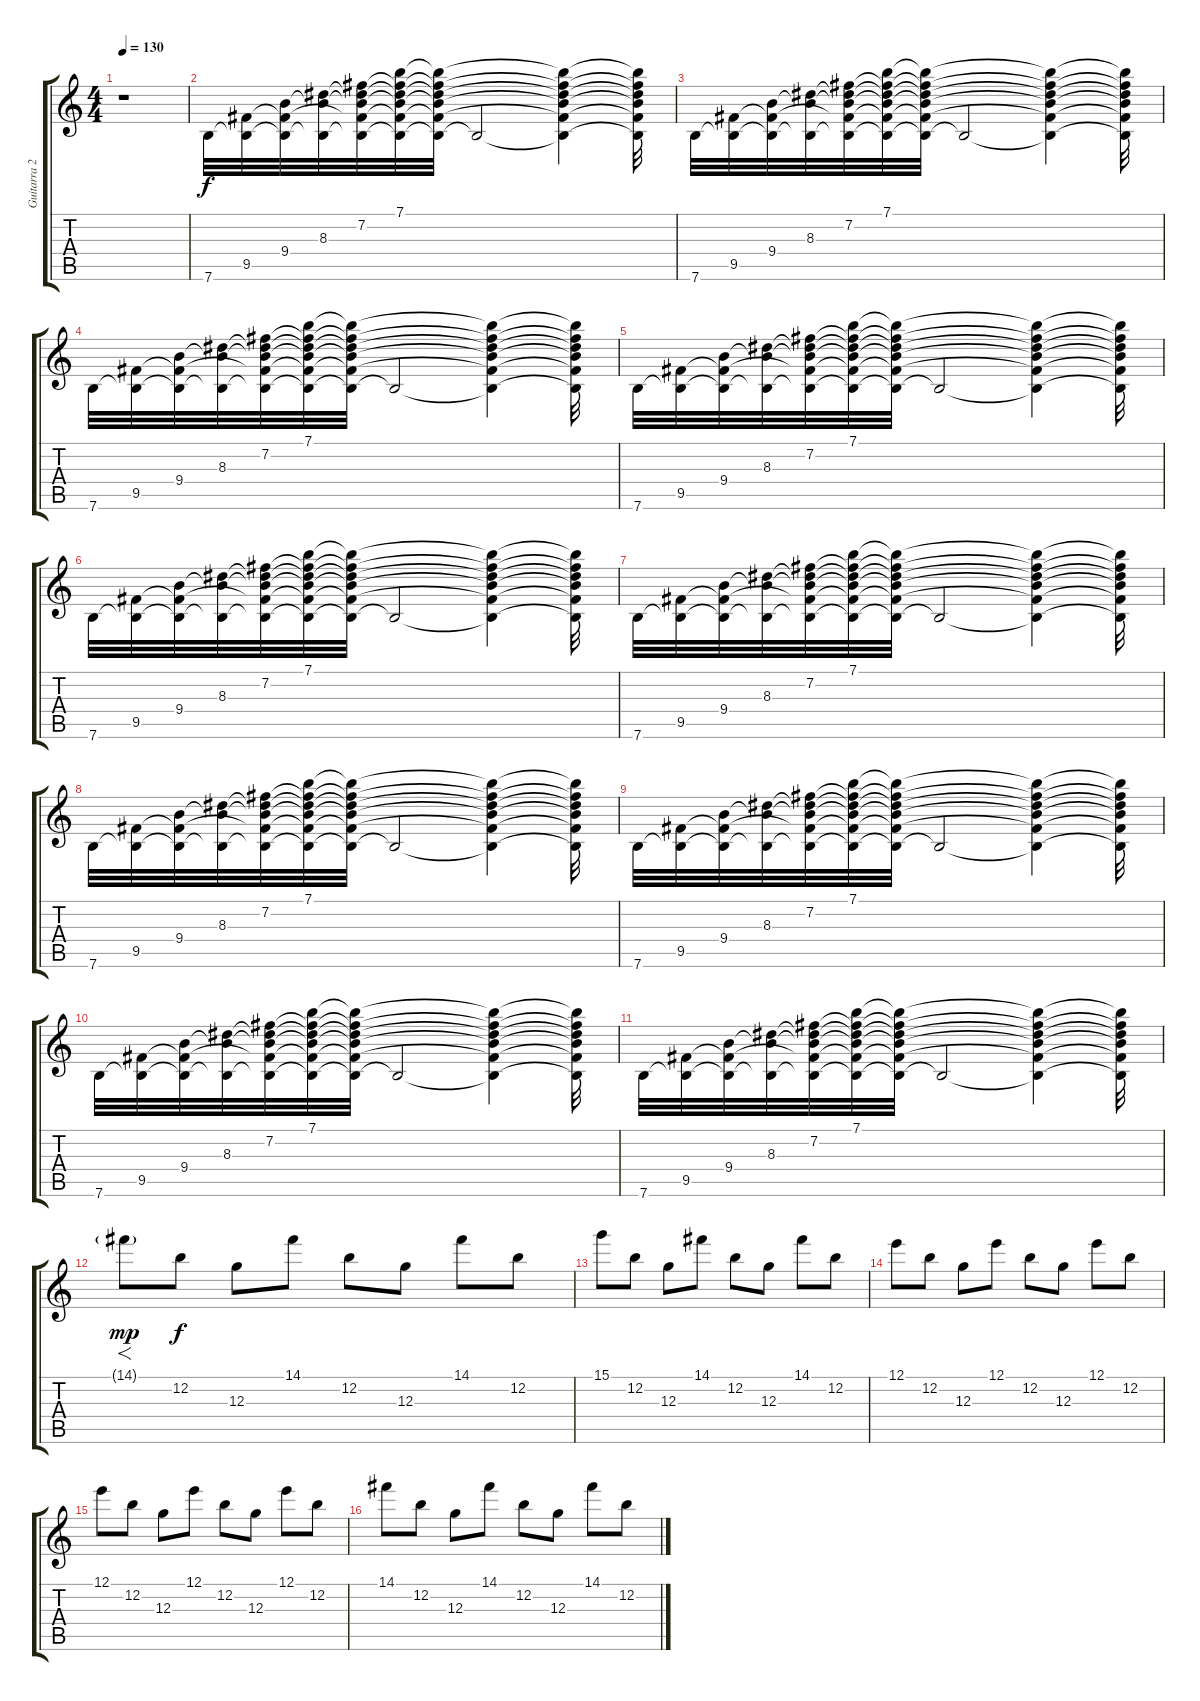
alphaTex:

\track ("Guitarra 2" "Guitarra 2") {instrument distortionguitar}
\staff {score tabs}
\tuning (E4 B3 G3 D3 A2 E2) {hide}
\ts (4 4)
\tempo 130
\clef g2
\ks c
r.1{dy f instrument distortionguitar} |
7.6.32{instrument electricguitarclean} (9.5 7.6{t}).32 (9.4 9.5{t} 7.6{t}).32 (8.3 9.4{t} 7.6{t}).32 (7.2 8.3{t} 9.4{t} 9.5{t} 7.6{t}).32 (7.1 7.2{t} 8.3{t} 9.4{t} 9.5{t} 7.6{t}).32 (7.1{t} 7.2{t} 8.3{t} 9.4{t} 9.5{t} 7.6{t}).32 7.6{t}.2 (7.1{t} 7.2{t} 8.3{t} 9.4{t} 9.5{t} 7.6{t}).4 (7.1{t} 7.2{t} 8.3{t} 9.4{t} 9.5{t} 7.6{t}).32 |
7.6.32 (9.5 7.6{t}).32 (9.4 9.5{t} 7.6{t}).32 (8.3 9.4{t} 7.6{t}).32 (7.2 8.3{t} 9.4{t} 9.5{t} 7.6{t}).32 (7.1 7.2{t} 8.3{t} 9.4{t} 9.5{t} 7.6{t}).32 (7.1{t} 7.2{t} 8.3{t} 9.4{t} 9.5{t} 7.6{t}).32 7.6{t}.2 (7.1{t} 7.2{t} 8.3{t} 9.4{t} 9.5{t} 7.6{t}).4 (7.1{t} 7.2{t} 8.3{t} 9.4{t} 9.5{t} 7.6{t}).32 |
7.6.32 (9.5 7.6{t}).32 (9.4 9.5{t} 7.6{t}).32 (8.3 9.4{t} 7.6{t}).32 (7.2 8.3{t} 9.4{t} 9.5{t} 7.6{t}).32 (7.1 7.2{t} 8.3{t} 9.4{t} 9.5{t} 7.6{t}).32 (7.1{t} 7.2{t} 8.3{t} 9.4{t} 9.5{t} 7.6{t}).32 7.6{t}.2 (7.1{t} 7.2{t} 8.3{t} 9.4{t} 9.5{t} 7.6{t}).4 (7.1{t} 7.2{t} 8.3{t} 9.4{t} 9.5{t} 7.6{t}).32 |
7.6.32 (9.5 7.6{t}).32 (9.4 9.5{t} 7.6{t}).32 (8.3 9.4{t} 7.6{t}).32 (7.2 8.3{t} 9.4{t} 9.5{t} 7.6{t}).32 (7.1 7.2{t} 8.3{t} 9.4{t} 9.5{t} 7.6{t}).32 (7.1{t} 7.2{t} 8.3{t} 9.4{t} 9.5{t} 7.6{t}).32 7.6{t}.2 (7.1{t} 7.2{t} 8.3{t} 9.4{t} 9.5{t} 7.6{t}).4 (7.1{t} 7.2{t} 8.3{t} 9.4{t} 9.5{t} 7.6{t}).32 |
7.6.32 (9.5 7.6{t}).32 (9.4 9.5{t} 7.6{t}).32 (8.3 9.4{t} 7.6{t}).32 (7.2 8.3{t} 9.4{t} 9.5{t} 7.6{t}).32 (7.1 7.2{t} 8.3{t} 9.4{t} 9.5{t} 7.6{t}).32 (7.1{t} 7.2{t} 8.3{t} 9.4{t} 9.5{t} 7.6{t}).32 7.6{t}.2 (7.1{t} 7.2{t} 8.3{t} 9.4{t} 9.5{t} 7.6{t}).4 (7.1{t} 7.2{t} 8.3{t} 9.4{t} 9.5{t} 7.6{t}).32 |
7.6.32 (9.5 7.6{t}).32 (9.4 9.5{t} 7.6{t}).32 (8.3 9.4{t} 7.6{t}).32 (7.2 8.3{t} 9.4{t} 9.5{t} 7.6{t}).32 (7.1 7.2{t} 8.3{t} 9.4{t} 9.5{t} 7.6{t}).32 (7.1{t} 7.2{t} 8.3{t} 9.4{t} 9.5{t} 7.6{t}).32 7.6{t}.2 (7.1{t} 7.2{t} 8.3{t} 9.4{t} 9.5{t} 7.6{t}).4 (7.1{t} 7.2{t} 8.3{t} 9.4{t} 9.5{t} 7.6{t}).32 |
7.6.32 (9.5 7.6{t}).32 (9.4 9.5{t} 7.6{t}).32 (8.3 9.4{t} 7.6{t}).32 (7.2 8.3{t} 9.4{t} 9.5{t} 7.6{t}).32 (7.1 7.2{t} 8.3{t} 9.4{t} 9.5{t} 7.6{t}).32 (7.1{t} 7.2{t} 8.3{t} 9.4{t} 9.5{t} 7.6{t}).32 7.6{t}.2 (7.1{t} 7.2{t} 8.3{t} 9.4{t} 9.5{t} 7.6{t}).4 (7.1{t} 7.2{t} 8.3{t} 9.4{t} 9.5{t} 7.6{t}).32 |
7.6.32 (9.5 7.6{t}).32 (9.4 9.5{t} 7.6{t}).32 (8.3 9.4{t} 7.6{t}).32 (7.2 8.3{t} 9.4{t} 9.5{t} 7.6{t}).32 (7.1 7.2{t} 8.3{t} 9.4{t} 9.5{t} 7.6{t}).32 (7.1{t} 7.2{t} 8.3{t} 9.4{t} 9.5{t} 7.6{t}).32 7.6{t}.2 (7.1{t} 7.2{t} 8.3{t} 9.4{t} 9.5{t} 7.6{t}).4 (7.1{t} 7.2{t} 8.3{t} 9.4{t} 9.5{t} 7.6{t}).32 |
7.6.32 (9.5 7.6{t}).32 (9.4 9.5{t} 7.6{t}).32 (8.3 9.4{t} 7.6{t}).32 (7.2 8.3{t} 9.4{t} 9.5{t} 7.6{t}).32 (7.1 7.2{t} 8.3{t} 9.4{t} 9.5{t} 7.6{t}).32 (7.1{t} 7.2{t} 8.3{t} 9.4{t} 9.5{t} 7.6{t}).32 7.6{t}.2 (7.1{t} 7.2{t} 8.3{t} 9.4{t} 9.5{t} 7.6{t}).4 (7.1{t} 7.2{t} 8.3{t} 9.4{t} 9.5{t} 7.6{t}).32 |
7.6.32 (9.5 7.6{t}).32 (9.4 9.5{t} 7.6{t}).32 (8.3 9.4{t} 7.6{t}).32 (7.2 8.3{t} 9.4{t} 9.5{t} 7.6{t}).32 (7.1 7.2{t} 8.3{t} 9.4{t} 9.5{t} 7.6{t}).32 (7.1{t} 7.2{t} 8.3{t} 9.4{t} 9.5{t} 7.6{t}).32 7.6{t}.2 (7.1{t} 7.2{t} 8.3{t} 9.4{t} 9.5{t} 7.6{t}).4 (7.1{t} 7.2{t} 8.3{t} 9.4{t} 9.5{t} 7.6{t}).32 |
14.1{g}.8{f dy mp volume 13 instrument distortionguitar} 12.2.8{dy f} 12.3.8 14.1.8 12.2.8 12.3.8 14.1.8 12.2.8 |
15.1.8 12.2.8 12.3.8 14.1.8 12.2.8 12.3.8 14.1.8 12.2.8 |
12.1.8 12.2.8 12.3.8 12.1.8 12.2.8 12.3.8 12.1.8 12.2.8 |
12.1.8 12.2.8 12.3.8 12.1.8 12.2.8 12.3.8 12.1.8 12.2.8 |
14.1.8 12.2.8 12.3.8 14.1.8 12.2.8 12.3.8 14.1.8 12.2.8
